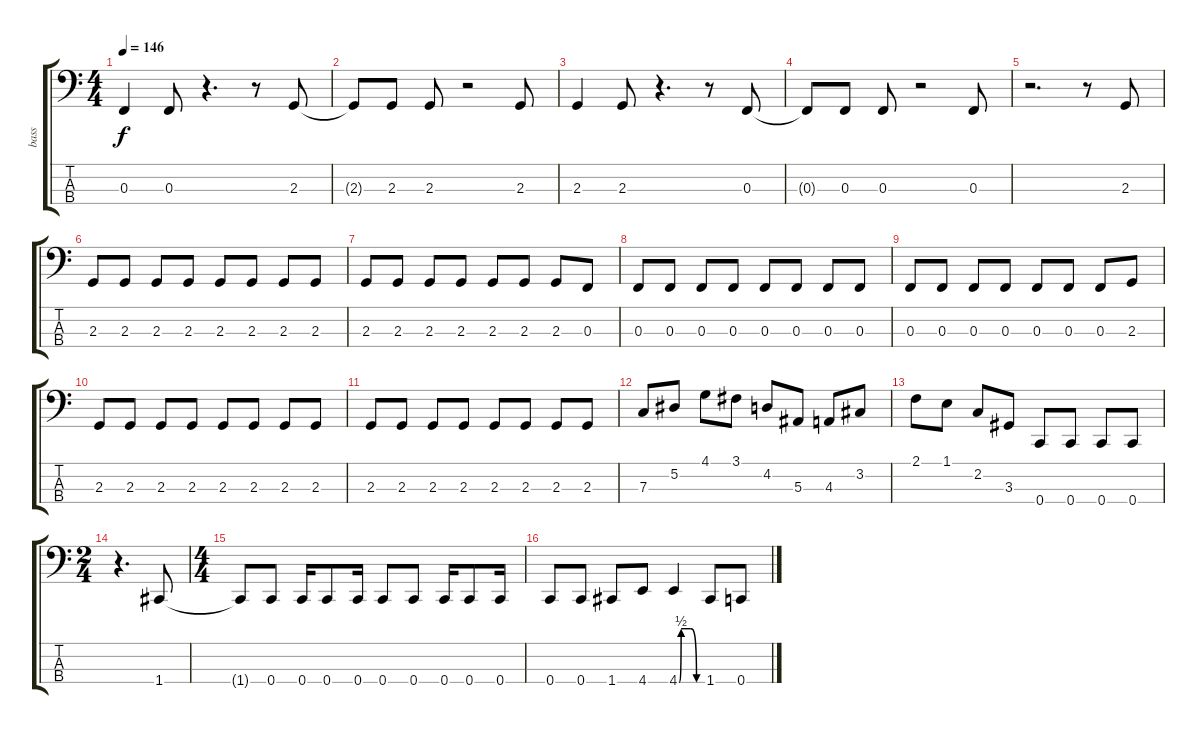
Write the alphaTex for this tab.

\track ("bass" "bass") {instrument electricbasspick}
\staff {score tabs}
\tuning (Eb2 Bb1 F1 C1) {hide}
\ts (4 4)
\tempo 146
\clef f4
\ks c
0.3.4{dy f} 0.3.8 r.4{d} r.8 2.3.8 |
2.3{t}.8 2.3.8 2.3.8 r.2 2.3.8 |
2.3.4 2.3.8 r.4{d} r.8 0.3.8 |
0.3{t}.8 0.3.8 0.3.8 r.2 0.3.8 |
r.2{d} r.8 2.3.8 |
2.3.8 2.3.8 2.3.8 2.3.8 2.3.8 2.3.8 2.3.8 2.3.8 |
2.3.8 2.3.8 2.3.8 2.3.8 2.3.8 2.3.8 2.3.8 0.3.8 |
0.3.8 0.3.8 0.3.8 0.3.8 0.3.8 0.3.8 0.3.8 0.3.8 |
0.3.8 0.3.8 0.3.8 0.3.8 0.3.8 0.3.8 0.3.8 2.3.8 |
2.3.8 2.3.8 2.3.8 2.3.8 2.3.8 2.3.8 2.3.8 2.3.8 |
2.3.8 2.3.8 2.3.8 2.3.8 2.3.8 2.3.8 2.3.8 2.3.8 |
7.3.8 5.2.8 4.1.8 3.1.8 4.2.8 5.3.8 4.3.8 3.2.8 |
2.1.8 1.1.8 2.2.8 3.3.8 0.4.8 0.4.8 0.4.8 0.4.8 |
\ts (2 4)
r.4{d} 1.4.8 |
\ts (4 4)
1.4{t}.8 0.4.8 0.4.16 0.4.8 0.4.16 0.4.8 0.4.8 0.4.16 0.4.8 0.4.16 |
0.4.8 0.4.8 1.4.8 4.4.8 4.4{be (custom 0 0 5 2 15 2 30 2 45 0 60 0)}.4 1.4.8 0.4.8
